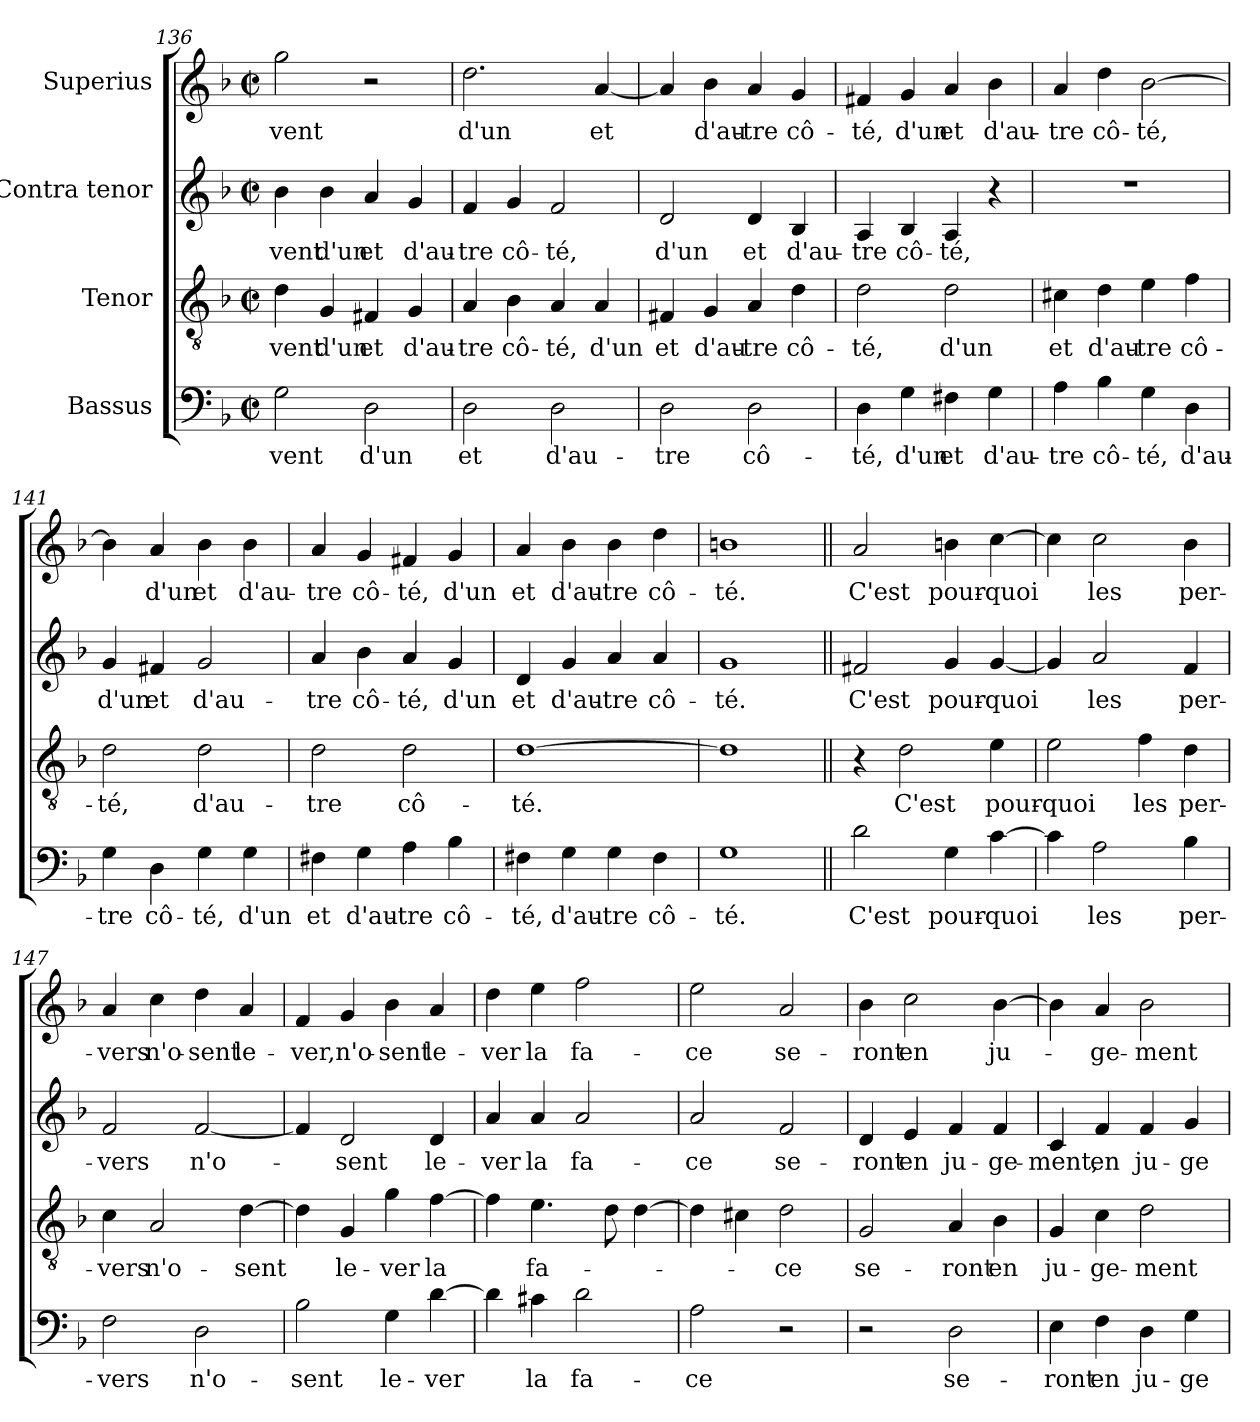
**kern	**text	**kern	**text	**kern	**text	**kern	**text
*part4	*part4	*part3	*part3	*part2	*part2	*part1	*part1
*staff4	*staff4	*staff3	*staff3	*staff2	*staff2	*staff1	*staff1
*I"Bassus	*	*I"Tenor	*	*I"Contra tenor	*	*I"Superius	*
*clefF4	*	*clefGv2	*	*clefG2	*	*clefG2	*
*k[b-]	*	*k[b-]	*	*k[b-]	*	*k[b-]	*
*F:	*	*F:	*	*F:	*	*F:	*
*M2/2	*	*M2/2	*	*M2/2	*	*M2/2	*
*met(c|)	*	*met(c|)	*	*met(c|)	*	*met(c|)	*
=136	=136	=136	=136	=136	=136	=136	=136
!	!LO:LY:b	!	!LO:LY:b	!	!LO:LY:b	!	!LO:LY:b
2G\	vent	4d\	vent	4b-\	vent	2gg\	vent
!	!	!	!LO:LY:b	!	!LO:LY:b	!	!
.	.	4G/	d'un	4b-\	d'un	.	.
!	!LO:LY:b	!	!LO:LY:b	!	!LO:LY:b	!	!
2D\	d'un	4F#X/	et	4a/	et	2r	.
!	!	!	!LO:LY:b	!	!LO:LY:b	!	!
.	.	4G/	d'au-	4g/	d'au-	.	.
=137	=137	=137	=137	=137	=137	=137	=137
!	!LO:LY:b	!	!LO:LY:b	!	!LO:LY:b	!	!LO:LY:b
2D\	et	4A/	-tre	4f/	-tre	2.dd\	d'un
!	!	!	!LO:LY:b	!	!LO:LY:b	!	!
.	.	4B-\	cô-	4g/	cô-	.	.
!	!LO:LY:b	!	!LO:LY:b	!	!LO:LY:b	!	!
2D\	d'au-	4A/	-té,	2f/	-té,	.	.
!	!	!	!LO:LY:b	!	!	!	!LO:LY:b
.	.	4A/	d'un	.	.	[4a/	et
=138	=138	=138	=138	=138	=138	=138	=138
!	!LO:LY:b	!	!LO:LY:b	!	!LO:LY:b	!	!
2D\	-tre	4F#X/	et	2d/	d'un	4a/]	.
!	!	!	!LO:LY:b	!	!	!	!LO:LY:b
.	.	4G/	d'au-	.	.	4b-\	d'au-
!	!LO:LY:b	!	!LO:LY:b	!	!LO:LY:b	!	!LO:LY:b
2D\	cô-	4A/	-tre	4d/	et	4a/	-tre
!	!	!	!LO:LY:b	!	!LO:LY:b	!	!LO:LY:b
.	.	4d\	cô-	4B-/	d'au-	4g/	cô-
!!LO:LB:g=z
=139	=139	=139	=139	=139	=139	=139	=139
!	!LO:LY:b	!	!LO:LY:b	!	!LO:LY:b	!	!LO:LY:b
4D\	-té,	2d\	-té,	4A/	-tre	4f#X/	-té,
!	!LO:LY:b	!	!	!	!LO:LY:b	!	!LO:LY:b
4G\	d'un	.	.	4B-/	cô-	4g/	d'un
!	!LO:LY:b	!	!LO:LY:b	!	!LO:LY:b	!	!LO:LY:b
4F#X\	et	2d\	d'un	4A/	-té,	4a/	et
!	!LO:LY:b	!	!	!	!	!	!LO:LY:b
4G\	d'au-	.	.	4r	.	4b-\	d'au-
=140	=140	=140	=140	=140	=140	=140	=140
!	!LO:LY:b	!	!LO:LY:b	!	!	!	!LO:LY:b
4A\	-tre	4c#X\	et	1r	.	4a/	-tre
!	!LO:LY:b	!	!LO:LY:b	!	!	!	!LO:LY:b
4B-\	cô-	4d\	d'au-	.	.	4dd\	cô-
!	!LO:LY:b	!	!LO:LY:b	!	!	!	!LO:LY:b
4G\	-té,	4e\	-tre	.	.	[2b-\	-té,
!	!LO:LY:b	!	!LO:LY:b	!	!	!	!
4D\	d'au-	4f\	cô-	.	.	.	.
=141	=141	=141	=141	=141	=141	=141	=141
!	!LO:LY:b	!	!LO:LY:b	!	!LO:LY:b	!	!
4G\	-tre	2d\	-té,	4g/	d'un	4b-\]	.
!	!LO:LY:b	!	!	!	!LO:LY:b	!	!LO:LY:b
4D\	cô-	.	.	4f#X/	et	4a/	d'un
!	!LO:LY:b	!	!LO:LY:b	!	!LO:LY:b	!	!LO:LY:b
4G\	-té,	2d\	d'au-	2g/	d'au-	4b-\	et
!	!LO:LY:b	!	!	!	!	!	!LO:LY:b
4G\	d'un	.	.	.	.	4b-\	d'au-
=142	=142	=142	=142	=142	=142	=142	=142
!	!LO:LY:b	!	!LO:LY:b	!	!LO:LY:b	!	!LO:LY:b
4F#X\	et	2d\	-tre	4a/	-tre	4a/	-tre
!	!LO:LY:b	!	!	!	!LO:LY:b	!	!LO:LY:b
4G\	d'au-	.	.	4b-\	cô-	4g/	cô-
!	!LO:LY:b	!	!LO:LY:b	!	!LO:LY:b	!	!LO:LY:b
4A\	-tre	2d\	cô-	4a/	-té,	4f#X/	-té,
!	!LO:LY:b	!	!	!	!LO:LY:b	!	!LO:LY:b
4B-\	cô-	.	.	4g/	d'un	4g/	d'un
=143	=143	=143	=143	=143	=143	=143	=143
!	!LO:LY:b	!	!LO:LY:b	!	!LO:LY:b	!	!LO:LY:b
4F#X\	-té,	[1d	-té.	4d/	et	4a/	et
!	!LO:LY:b	!	!	!	!LO:LY:b	!	!LO:LY:b
4G\	d'au-	.	.	4g/	d'au-	4b-\	d'au-
!	!LO:LY:b	!	!	!	!LO:LY:b	!	!LO:LY:b
4G\	-tre	.	.	4a/	-tre	4b-\	-tre
!	!LO:LY:b	!	!	!	!LO:LY:b	!	!LO:LY:b
4F#\	cô-	.	.	4a/	cô-	4dd\	cô-
=144	=144	=144	=144	=144	=144	=144	=144
!	!LO:LY:b	!	!	!	!LO:LY:b	!	!LO:LY:b
1G	-té.	1d]	.	1g	-té.	1bn	-té.
!!LO:PB:g=z
=145||	=145||	=145||	=145||	=145||	=145||	=145||	=145||
!	!LO:LY:b	!	!	!	!LO:LY:b	!	!LO:LY:b
2d\	C'est	4r	.	2f#X/	C'est	2a/	C'est
!	!	!	!LO:LY:b	!	!	!	!
.	.	2d\	C'est	.	.	.	.
!	!LO:LY:b	!	!	!	!LO:LY:b	!	!LO:LY:b
4G\	pour-	.	.	4g/	pour-	4bn\	pour-
!	!LO:LY:b	!	!LO:LY:b	!	!LO:LY:b	!	!LO:LY:b
[4c\	-quoi	4e\	pour-	[4g/	-quoi	[4cc\	-quoi
=146	=146	=146	=146	=146	=146	=146	=146
!	!	!	!LO:LY:b	!	!	!	!
4c\]	.	2e\	-quoi	4g/]	.	4cc\]	.
!	!LO:LY:b	!	!	!	!LO:LY:b	!	!LO:LY:b
2A\	les	.	.	2a/	les	2cc\	les
!	!	!	!LO:LY:b	!	!	!	!
.	.	4f\	les	.	.	.	.
!	!LO:LY:b	!	!LO:LY:b	!	!LO:LY:b	!	!LO:LY:b
4B-\	per-	4d\	per-	4f/	per-	4b-\	per-
=147	=147	=147	=147	=147	=147	=147	=147
!	!LO:LY:b	!	!LO:LY:b	!	!LO:LY:b	!	!LO:LY:b
2F\	-vers	4c\	-vers	2f/	-vers	4a/	-vers
!	!	!	!LO:LY:b	!	!	!	!LO:LY:b
.	.	2A/	n'o-	.	.	4cc\	n'o-
!	!LO:LY:b	!	!	!	!LO:LY:b	!	!LO:LY:b
2D\	n'o-	.	.	[2f/	n'o-	4dd\	-sent
!	!	!	!LO:LY:b	!	!	!	!LO:LY:b
.	.	[4d\	-sent	.	.	4a/	le-
=148	=148	=148	=148	=148	=148	=148	=148
!	!LO:LY:b	!	!	!	!	!	!LO:LY:b
2B-\	-sent	4d\]	.	4f/]	.	4f/	-ver,
!	!	!	!LO:LY:b	!	!LO:LY:b	!	!LO:LY:b
.	.	4G/	le-	2d/	-sent	4g/	n'o-
!	!LO:LY:b	!	!LO:LY:b	!	!	!	!LO:LY:b
4G\	le-	4g\	-ver	.	.	4b-\	-sent
!	!LO:LY:b	!	!LO:LY:b	!	!LO:LY:b	!	!LO:LY:b
[4d\	-ver	[4f\	la	4d/	le-	4a/	le-
=149	=149	=149	=149	=149	=149	=149	=149
!	!	!	!	!	!LO:LY:b	!	!LO:LY:b
4d\]	.	4f\]	.	4a/	-ver	4dd\	-ver
!	!LO:LY:b	!	!LO:LY:b	!	!LO:LY:b	!	!LO:LY:b
4c#X\	la	4.e\	fa-	4a/	la	4ee\	la
!	!LO:LY:b	!	!	!	!LO:LY:b	!	!LO:LY:b
2d\	fa-	.	.	2a/	fa-	2ff\	fa-
.	.	8d\	.	.	.	.	.
.	.	[4d\	.	.	.	.	.
=150	=150	=150	=150	=150	=150	=150	=150
!	!LO:LY:b	!	!	!	!LO:LY:b	!	!LO:LY:b
2A\	-ce	4d\]	.	2a/	-ce	2ee\	-ce
.	.	4c#X\	.	.	.	.	.
!	!	!	!LO:LY:b	!	!LO:LY:b	!	!LO:LY:b
2r	.	2d\	-ce	2f/	se-	2a/	se-
!!LO:LB:g=z
=151	=151	=151	=151	=151	=151	=151	=151
!	!	!	!LO:LY:b	!	!LO:LY:b	!	!LO:LY:b
2r	.	2G/	se-	4d/	-ront	4b-\	-ront
!	!	!	!	!	!LO:LY:b	!	!LO:LY:b
.	.	.	.	4e/	en	2cc\	en
!	!LO:LY:b	!	!LO:LY:b	!	!LO:LY:b	!	!
2D\	se-	4A/	-ront	4f/	ju-	.	.
!	!	!	!LO:LY:b	!	!LO:LY:b	!	!LO:LY:b
.	.	4B-\	en	4f/	-ge-	[4b-\	ju-
=152	=152	=152	=152	=152	=152	=152	=152
!	!LO:LY:b	!	!LO:LY:b	!	!LO:LY:b	!	!
4E\	-ront	4G/	ju-	4c/	-ment,	4b-\]	.
!	!LO:LY:b	!	!LO:LY:b	!	!LO:LY:b	!	!LO:LY:b
4F\	en	4c\	-ge-	4f/	en	4a/	-ge-
!	!LO:LY:b	!	!LO:LY:b	!	!LO:LY:b	!	!LO:LY:b
4D\	ju-	2d\	-ment	4f/	ju-	2b-\	-ment
!	!LO:LY:b	!	!	!	!LO:LY:b	!	!
4G\	-ge-	.	.	4g/	-ge-	.	.
=	=	=	=	=	=	=	=
*-	*-	*-	*-	*-	*-	*-	*-
